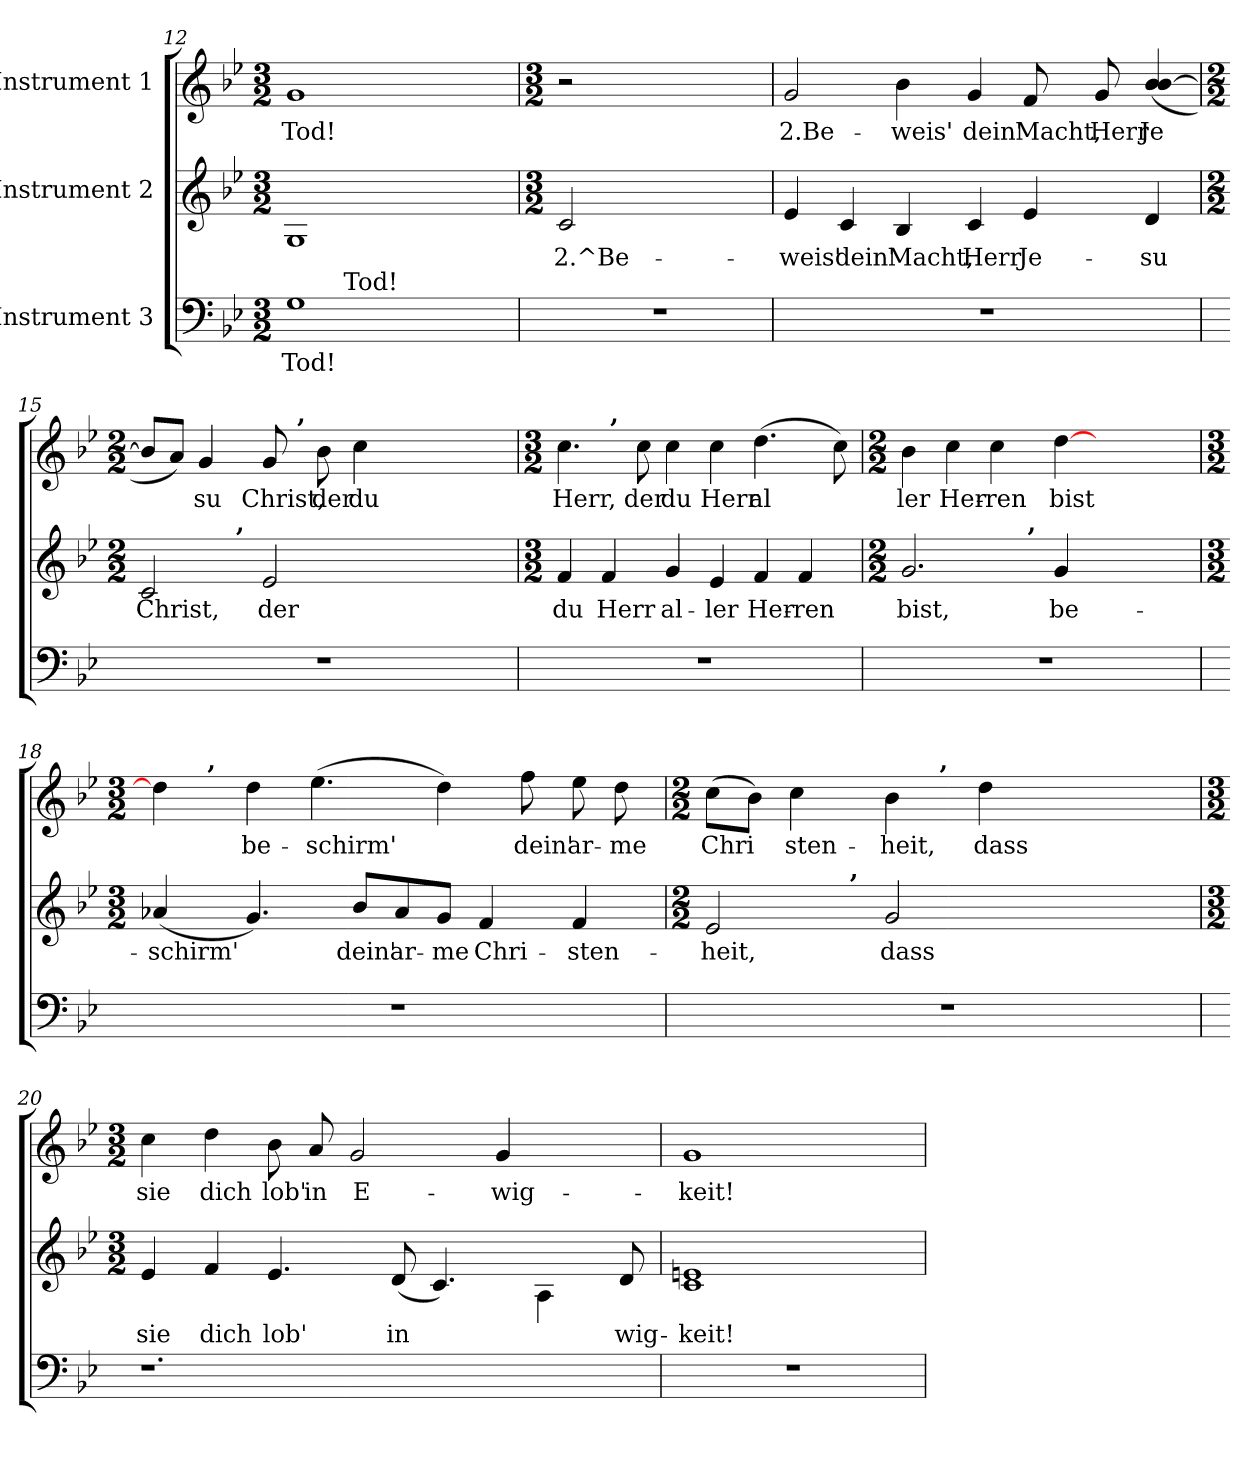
**kern	**text	**kern	**text	**kern	**text
*part3	*part3	*part2	*part2	*part1	*part1
*staff3	*staff3	*staff2	*staff2	*staff1	*staff1
*I"Instrument 3	*	*I"Instrument 2	*	*I"Instrument 1	*
*clefF4	*	*clefG2	*	*clefG2	*
*k[b-e-]	*	*k[b-e-]	*	*k[b-e-]	*
*B-:	*	*B-:	*	*B-:	*
*M3/2	*	*M3/2	*	*M3/2	*
=12	=12	=12	=12	=12	=12
!	!LO:LY:b:rj	!	!LO:LY:b:cj	!	!LO:LY:b:rj
*^	*	*	*	*	*
1G	8ryy	Tod!	1G	--	1g	Tod!
.	32.ryy	.	.	.	.	.
!	!LO:TX:a:t=Tod!	!	!	!	!	!
.	2ryy	.	.	.	.	.
.	4ryy	.	.	.	.	.
.	16ryy	.	.	.	.	.
.	64ryy	.	.	.	.	.
*v	*v	*	*	*	*	*
!!LO:LB:g=z
=13!	=13!	=13!	=13!	=13!	=13!
*	*	*M3/2	*	*M3/2	*
*^	*	*	*	*	*
!	!	!	!	!LO:LY:b:cj	!	!
*v	*v	*	*	*	*	*
1.r	.	2c/	-2.^Be-	2r	.
.	.	1ryy	.	1ryy	.
=14	=14	=14	=14	=14	=14
!	!	!	!LO:LY:b:cj	!	!LO:LY:b:rj
1.r	.	4e-/	-weis'	2g/	2.Be-
!	!	!	!LO:LY:b:cj	!	!
.	.	4c/	dein'	.	.
!	!	!	!LO:LY:b:cj	!	!LO:LY:b:rj
.	.	4B-/	Macht,	4b-\	-weis'
!	!	!	!LO:LY:b:cj	!	!LO:LY:b:rj
.	.	4c/	Herr	4g/	dein'
!	!	!	!LO:LY:b:cj	!	!LO:LY:b:rj
.	.	4e-/	Je-	8f/	Macht,
!	!	!	!	!	!LO:LY:b:rj
.	.	.	.	8g/	Herr
!	!	!	!LO:LY:b:cj	!	!LO:LY:b:rj
.	.	4d/	-su	(<4b-/ [<4b-/	Je-
=15	=15	=15	=15	=15	=15
*	*	*M2/2	*	*M2/2	*
!	!	!	!LO:LY:b:cj	!	!LO:LY:b:rj
*	*	*^	*	*^	*
1.r	.	2c/	4ryy	Christ,	8b-/L]	2ryy	--
!	!	!	!	!	!	!	!LO:LY:b:rj
.	.	.	.	.	8a/J)	.	--
!	!	!	!	!	!	!	!LO:LY:b:rj
.	.	.	8ryy	.	4g/	.	-su
.	.	.	64ryy	.	.	.	.
!	!	!	!LO:TX:a:B:t=,	!	!	!	!
.	.	.	1ryy	.	.	.	.
!	!	!	!	!LO:LY:b:cj	!	!	!LO:LY:b:rj
.	.	2e-/	.	der	8g/	16ryy	Christ,
.	.	.	.	.	.	64ryy	.
!	!	!	!	!	!	!LO:TX:a:B:t=,	!
.	.	.	.	.	.	2ryy	.
!	!	!	!	!	!	!	!LO:LY:b:rj
.	.	.	.	.	8b-\	.	der
!	!	!	!	!	!	!	!LO:LY:b:rj
.	.	.	.	.	4cc\	.	du
.	.	2ryy	.	.	2ryy	.	.
.	.	.	.	.	.	4ryy	.
.	.	.	.	.	.	8ryy	.
.	.	.	16..ryy	.	.	.	.
.	.	.	.	.	.	32.ryy	.
*	*	*v	*v	*	*	*	*
!!LO:LB:g=z	!!
=16	=16	=16	=16	=16	=16	=16
*	*	*M3/2	*	*M3/2	*	*
*	*	*^	*	*	*	*
!	!	!	!	!LO:LY:b:cj	!	!	!LO:LY:b:rj
*	*	*v	*v	*	*	*	*
1.r	.	4f/	du	4.cc\	4ryy	Herr,
!	!	!	!LO:LY:b:cj	!	!	!
.	.	4f/	Herr	.	64ryy	.
!	!	!	!	!	!LO:TX:a:B:t=,	!
.	.	.	.	.	1ryy	.
!	!	!	!	!	!	!LO:LY:b:rj
.	.	.	.	8cc\	.	der
!	!	!	!LO:LY:b:cj	!	!	!LO:LY:b:rj
.	.	4g/	al-	4cc\	.	du
!	!	!	!LO:LY:b:cj	!	!	!LO:LY:b:rj
.	.	4e-/	-ler	4cc\	.	Herr
!	!	!	!LO:LY:b:cj	!	!	!LO:LY:b:rj
.	.	4f/	Her-	(>4.dd\	.	al-
!	!	!	!LO:LY:b:cj	!	!	!
.	.	4f/	-ren	.	.	.
.	.	.	.	.	8...ryy	.
!	!	!	!	!	!	!LO:LY:b:rj
.	.	.	.	8cc\)	.	--
*	*	*	*	*v	*v	*
=17	=17	=17	=17	=17	=17
*	*	*M2/2	*	*M2/2	*
*	*	*	*	*^	*
!	!	!	!LO:LY:b:cj	!	!	!LO:LY:b:rj
*	*	*^	*	*v	*v	*
1.r	.	2.g/	2ryy	bist,	4b-\	-ler
!	!	!	!	!	!	!LO:LY:b:rj
.	.	.	.	.	4cc\	Her-
!	!	!	!	!	!	!LO:LY:b:rj
.	.	.	8ryy	.	4cc\	-ren
.	.	.	64ryy	.	.	.
!	!	!	!LO:TX:a:B:t=,	!	!	!
.	.	.	2ryy	.	.	.
!	!	!	!	!LO:LY:b:cj	!	!LO:LY:b:rj
.	.	4g/	.	be-	[>4dd\	bist
.	.	2ryy	.	.	2ryy	.
.	.	.	4ryy	.	.	.
.	.	.	16..ryy	.	.	.
*	*	*v	*v	*	*	*
=18	=18	=18	=18	=18	=18
*	*	*M3/2	*	*M3/2	*
*	*	*^	*	*	*
!	!	!	!	!LO:LY:b:cj	!	!LO:LY:b:rj
*	*	*v	*v	*	*^	*
1.r	.	(<4a-X/	-schirm'	4dd\]	8ryy	.
.	.	.	.	.	64ryy	.
!	!	!	!	!	!LO:TX:a:B:t=,	!
.	.	.	.	.	1ryy	.
!	!	!	!LO:LY:b:cj	!	!	!LO:LY:b:rj
.	.	4.g/)	.	4dd\	.	be-
!	!	!	!	!	!	!LO:LY:b:rj
.	.	.	.	(>4.ee-\	.	-schirm'
!	!	!	!LO:LY:b:cj	!	!	!
.	.	8b-/L	dein'	.	.	.
!	!	!	!LO:LY:b:cj	!	!	!
.	.	8a-/	ar-	.	.	.
!	!	!	!LO:LY:b:cj	!	!	!LO:LY:b:rj
.	.	8g/J	-me	4dd\)	.	.
!	!	!	!LO:LY:b:cj	!	!	!
.	.	4f/	Chri-	.	.	.
!	!	!	!	!	!	!LO:LY:b:rj
.	.	.	.	8ff\	.	dein'
.	.	.	.	.	4ryy	.
!	!	!	!LO:LY:b:cj	!	!	!LO:LY:b:rj
.	.	4f/	-sten-	8ee-\	.	ar-
!	!	!	!	!	!	!LO:LY:b:rj
.	.	.	.	8dd\	.	-me
.	.	.	.	.	16..ryy	.
!!LO:PB:g=z	!!
=19	=19	=19	=19	=19	=19	=19
*	*	*M2/2	*	*M2/2	*	*
!	!	!	!LO:LY:b:cj	!	!	!LO:LY:b:rj
*	*	*^	*	*	*	*
1.r	.	2e-/	4ryy	-heit,	(>8cc\L	2ryy	Chri-
!	!	!	!	!	!	!	!LO:LY:b:rj
.	.	.	.	.	8b-\J)	.	--
!	!	!	!	!	!	!	!LO:LY:b:rj
.	.	.	8ryy	.	4cc\	.	-sten-
.	.	.	32ryy	.	.	.	.
!	!	!	!LO:TX:a:B:t=,	!	!	!	!
.	.	.	1ryy	.	.	.	.
!	!	!	!	!LO:LY:b:cj	!	!	!LO:LY:b:rj
.	.	2g/	.	dass	4b-\	8ryy	-heit,
.	.	.	.	.	.	64ryy	.
!	!	!	!	!	!	!LO:TX:a:B:t=,	!
.	.	.	.	.	.	2ryy	.
!	!	!	!	!	!	!	!LO:LY:b:rj
.	.	.	.	.	4dd\	.	dass
.	.	2ryy	.	.	2ryy	.	.
.	.	.	.	.	.	4ryy	.
.	.	.	.	.	.	16..ryy	.
.	.	.	16.ryy	.	.	.	.
*	*	*v	*v	*	*	*	*
*	*	*	*	*v	*v	*
=20	=20	=20	=20	=20	=20
*	*	*M3/2	*	*M3/2	*
*	*	*^	*	*^	*
!	!	!	!	!LO:LY:b:cj	!	!	!LO:LY:b:rj
*	*	*v	*v	*	*	*	*
*	*	*	*	*v	*v	*
1.r	.	4e-/	sie	4cc\	sie
!	!	!	!LO:LY:b:cj	!	!LO:LY:b:rj
.	.	4f/	dich	4dd\	dich
!	!	!	!LO:LY:b:cj	!	!LO:LY:b:rj
.	.	4.e-/	lob'	8b-\	lob'
!	!	!	!	!	!LO:LY:b:rj
.	.	.	.	8a/	in
!	!	!	!	!	!LO:LY:b:rj
.	.	.	.	2g/	E-
!	!	!	!LO:LY:b:cj	!	!
.	.	(<8d/	in	.	.
.	.	4.c/)	.	.	.
!	!	!	!	!	!LO:LY:b:rj
.	.	.	.	4g/	-wig-
.	.	4A\	.	.	.
4ryy	.	.	.	4ryy	.
!	!	!	!LO:LY:b:cj	!	!
.	.	8d/	wig-	.	.
=21	=21	=21	=21	=21	=21
!	!	!	!LO:LY:b:cj	!	!LO:LY:b:rj
1.r	.	1en 1c	-keit!	1g	-keit!
.	.	2ryy	.	2ryy	.
=	=	=	=	=	=
*-	*-	*-	*-	*-	*-
